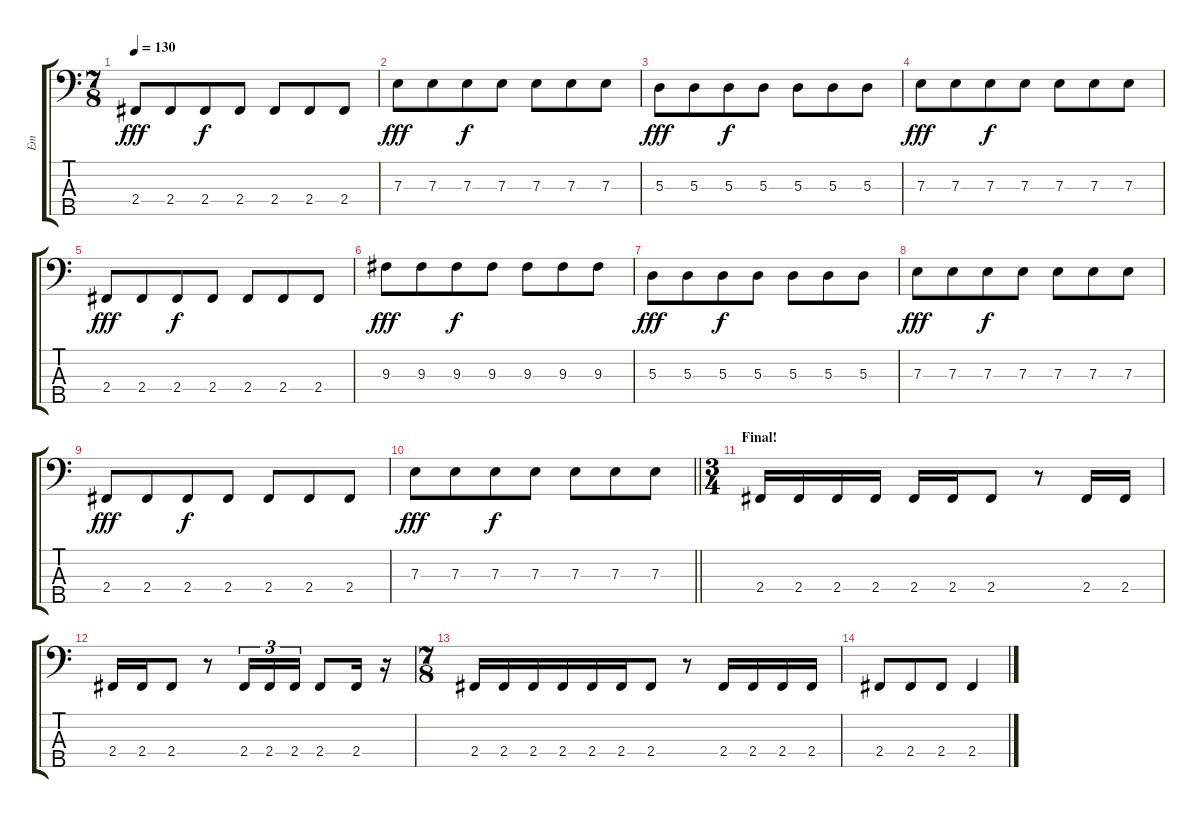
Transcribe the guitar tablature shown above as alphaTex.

\track ("Em" "Em") {instrument electricbassfinger}
\staff {score tabs}
\tuning (G2 D2 A1 E1 B0) {hide}
\ts (7 8)
\tempo 130
\clef f4
\ks c
2.4.8{dy fff} 2.4.8 2.4.8{dy f} 2.4.8 2.4.8 2.4.8 2.4.8 |
7.3.8{dy fff} 7.3.8 7.3.8{dy f} 7.3.8 7.3.8 7.3.8 7.3.8 |
5.3.8{dy fff} 5.3.8 5.3.8{dy f} 5.3.8 5.3.8 5.3.8 5.3.8 |
7.3.8{dy fff} 7.3.8 7.3.8{dy f} 7.3.8 7.3.8 7.3.8 7.3.8 |
2.4.8{dy fff} 2.4.8 2.4.8{dy f} 2.4.8 2.4.8 2.4.8 2.4.8 |
9.3.8{dy fff} 9.3.8 9.3.8{dy f} 9.3.8 9.3.8 9.3.8 9.3.8 |
5.3.8{dy fff} 5.3.8 5.3.8{dy f} 5.3.8 5.3.8 5.3.8 5.3.8 |
7.3.8{dy fff} 7.3.8 7.3.8{dy f} 7.3.8 7.3.8 7.3.8 7.3.8 |
2.4.8{dy fff} 2.4.8 2.4.8{dy f} 2.4.8 2.4.8 2.4.8 2.4.8 |
\barLineRight lightlight
7.3.8{dy fff} 7.3.8 7.3.8{dy f} 7.3.8 7.3.8 7.3.8 7.3.8 |
\ts (3 4)
\section ("" "Final!")
2.4.16 2.4.16 2.4.16 2.4.16 2.4.16 2.4.16 2.4.8 r.8 2.4.16 2.4.16 |
2.4.16 2.4.16 2.4.8 r.8 2.4.16{tu (3 2)} 2.4.16{tu (3 2)} 2.4.16{tu (3 2)} 2.4.8 2.4.16 r.16 |
\ts (7 8)
2.4.16 2.4.16 2.4.16 2.4.16 2.4.16 2.4.16 2.4.8 r.8 2.4.16 2.4.16 2.4.16 2.4.16 |
2.4.8 2.4.8 2.4.8 2.4.4
